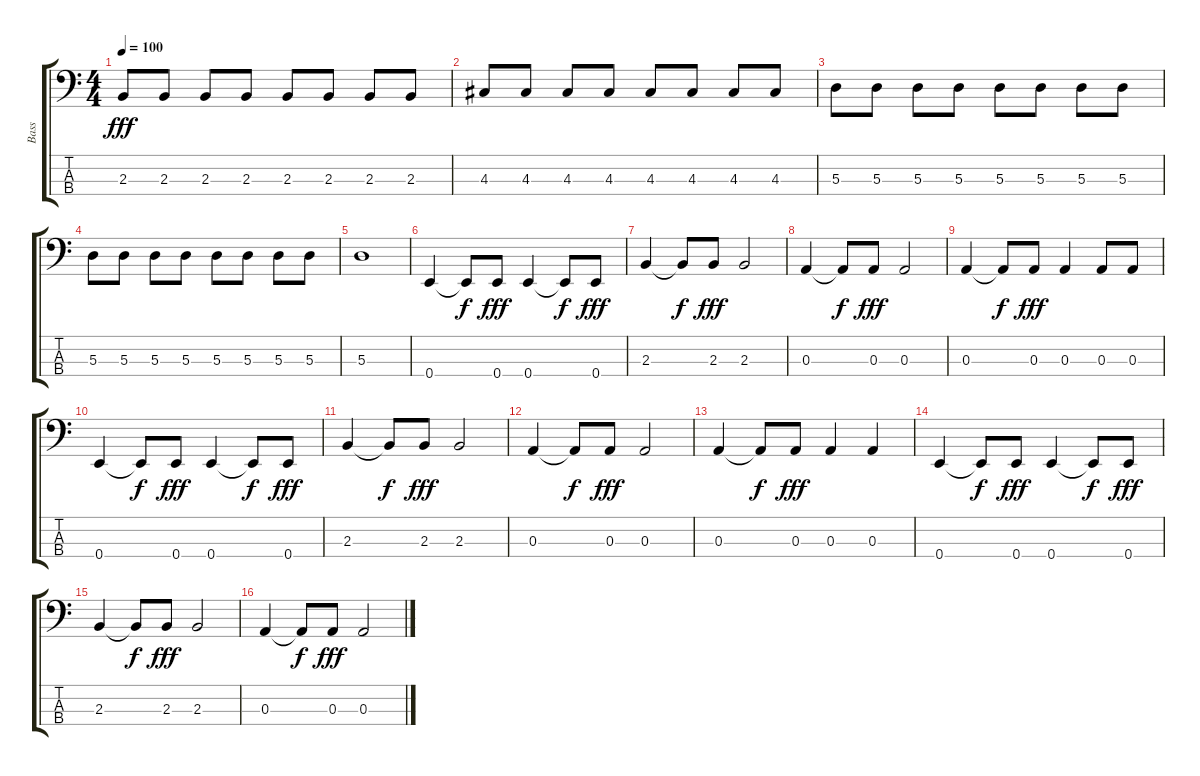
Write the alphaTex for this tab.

\track ("Bass" "Bass") {instrument electricbassfinger}
\staff {score tabs}
\tuning (G2 D2 A1 E1) {hide}
\ts (4 4)
\tempo 100
\clef f4
\ks c
2.3.8{dy fff} 2.3.8 2.3.8 2.3.8 2.3.8 2.3.8 2.3.8 2.3.8 |
4.3.8 4.3.8 4.3.8 4.3.8 4.3.8 4.3.8 4.3.8 4.3.8 |
5.3.8 5.3.8 5.3.8 5.3.8 5.3.8 5.3.8 5.3.8 5.3.8 |
5.3.8 5.3.8 5.3.8 5.3.8 5.3.8 5.3.8 5.3.8 5.3.8 |
5.3.1 |
0.4.4 0.4{t}.8{dy f} 0.4.8{dy fff} 0.4.4 0.4{t}.8{dy f} 0.4.8{dy fff} |
2.3.4 2.3{t}.8{dy f} 2.3.8{dy fff} 2.3.2 |
0.3.4 0.3{t}.8{dy f} 0.3.8{dy fff} 0.3.2 |
0.3.4 0.3{t}.8{dy f} 0.3.8{dy fff} 0.3.4 0.3.8 0.3.8 |
0.4.4 0.4{t}.8{dy f} 0.4.8{dy fff} 0.4.4 0.4{t}.8{dy f} 0.4.8{dy fff} |
2.3.4 2.3{t}.8{dy f} 2.3.8{dy fff} 2.3.2 |
0.3.4 0.3{t}.8{dy f} 0.3.8{dy fff} 0.3.2 |
0.3.4 0.3{t}.8{dy f} 0.3.8{dy fff} 0.3.4 0.3.4 |
0.4.4 0.4{t}.8{dy f} 0.4.8{dy fff} 0.4.4 0.4{t}.8{dy f} 0.4.8{dy fff} |
2.3.4 2.3{t}.8{dy f} 2.3.8{dy fff} 2.3.2 |
0.3.4 0.3{t}.8{dy f} 0.3.8{dy fff} 0.3.2
